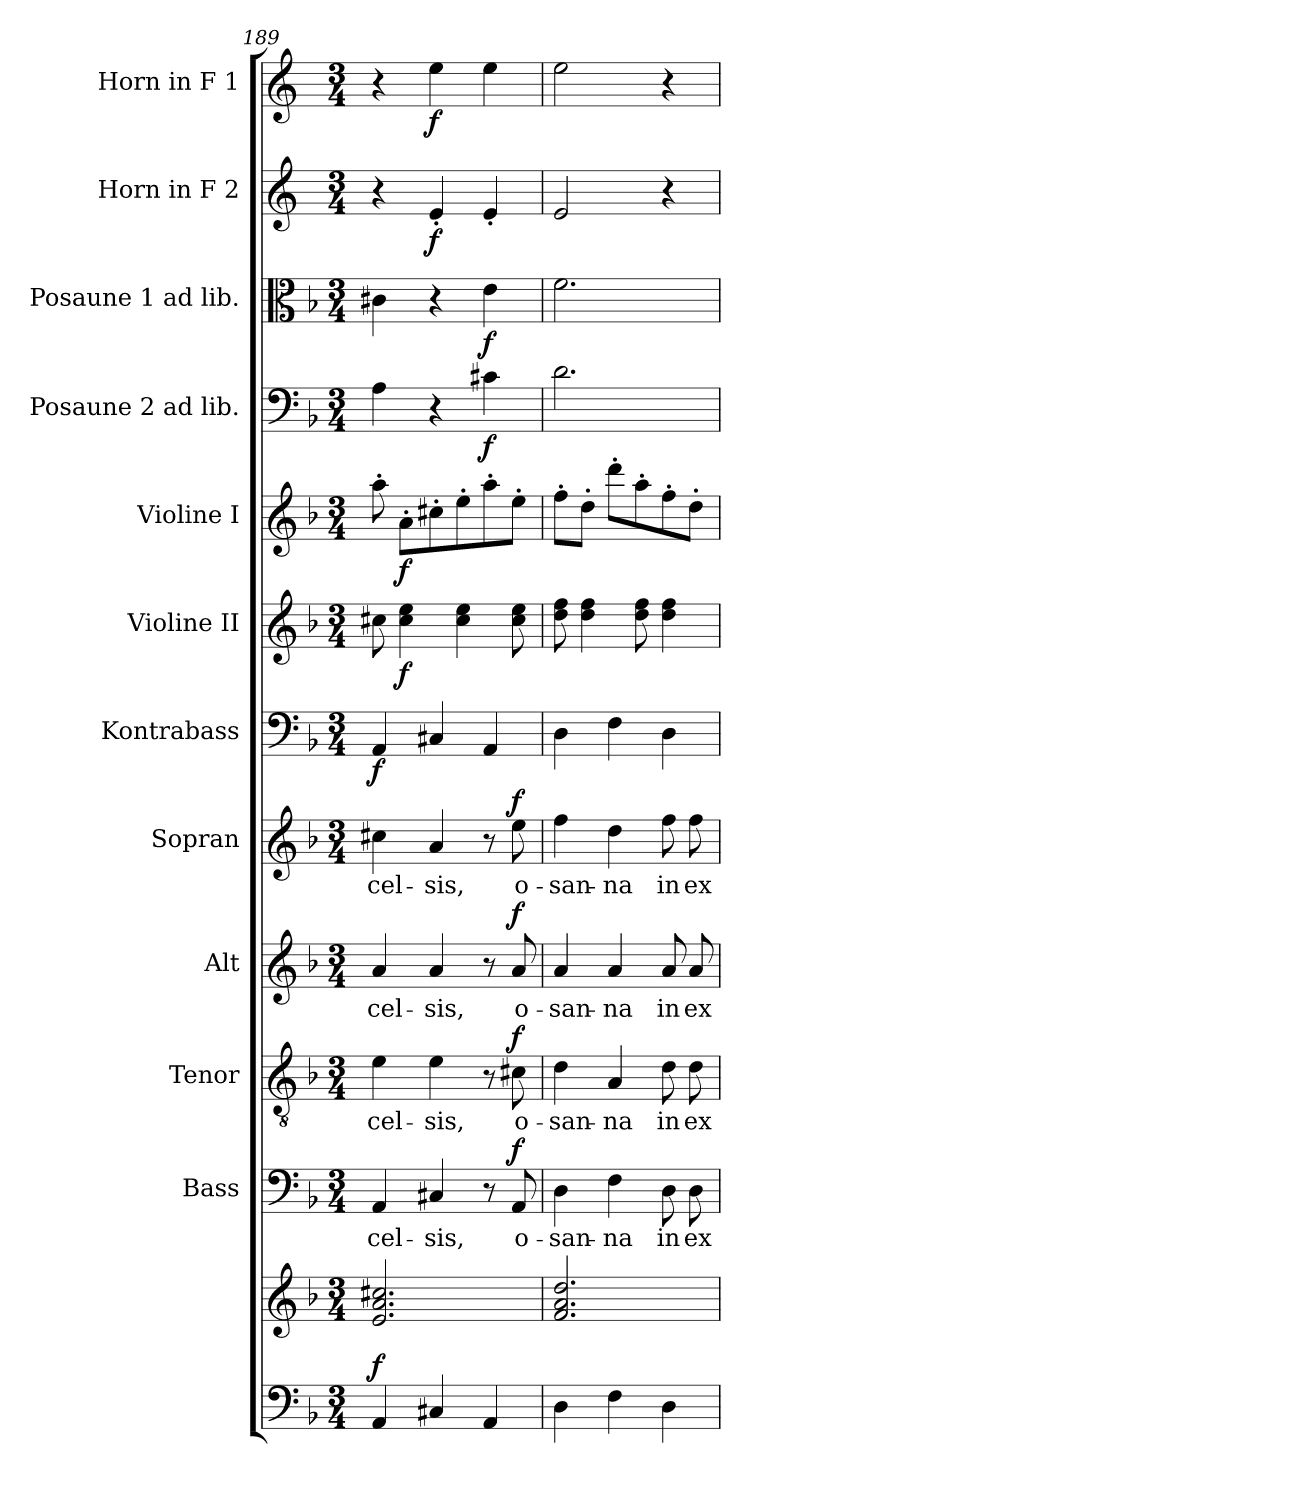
**kern	**kern	**dynam	**kern	**text	**dynam	**kern	**text	**dynam	**kern	**text	**dynam	**kern	**text	**dynam	**kern	**dynam	**kern	**dynam	**kern	**dynam	**kern	**dynam	**kern	**dynam	**kern	**dynam	**kern	**dynam
*part12	*part12	*part12	*part11	*part11	*part11	*part10	*part10	*part10	*part9	*part9	*part9	*part8	*part8	*part8	*part7	*part7	*part6	*part6	*part5	*part5	*part4	*part4	*part3	*part3	*part2	*part2	*part1	*part1
*staff13	*staff12	*staff12/13	*staff11	*staff11	*staff11	*staff10	*staff10	*staff10	*staff9	*staff9	*staff9	*staff8	*staff8	*staff8	*staff7	*staff7	*staff6	*staff6	*staff5	*staff5	*staff4	*staff4	*staff3	*staff3	*staff2	*staff2	*staff1	*staff1
*	*	*	*I"Bass	*	*	*I"Tenor	*	*	*I"Alt	*	*	*I"Sopran	*	*	*I"Kontrabass	*	*I"Violine II	*	*I"Violine I	*	*I"Posaune 2 ad lib.	*	*I"Posaune 1 ad lib.	*	*I"Horn in F 2	*	*I"Horn in F 1	*
*	*	*	*I'B.	*	*	*I'T.	*	*	*I'A.	*	*	*I'S.	*	*	*I'Kb.	*	*I'Vl. II	*	*I'Vl. I	*	*I'Pos. 2	*	*I'Pos. 1	*	*I'Hrn. F 2	*	*I'Hrn. F 1	*
*clefF4	*clefG2	*	*clefF4	*	*	*clefGv2	*	*	*clefG2	*	*	*clefG2	*	*	*clefF4	*	*clefG2	*	*clefG2	*	*clefF4	*	*clefC3	*	*clefG2	*	*clefG2	*
*	*	*	*	*	*	*	*	*	*	*	*	*	*	*	*ITrd7c12	*	*	*	*	*	*	*	*	*	*ITrd4c7	*	*ITrd4c7	*
*k[b-]	*k[b-]	*	*k[b-]	*	*	*k[b-]	*	*	*k[b-]	*	*	*k[b-]	*	*	*k[b-]	*	*k[b-]	*	*k[b-]	*	*k[b-]	*	*k[b-]	*	*k[b-]	*	*k[b-]	*
*F:	*F:	*	*F:	*	*	*F:	*	*	*F:	*	*	*F:	*	*	*F:	*	*F:	*	*F:	*	*F:	*	*F:	*	*F:	*	*F:	*
*M3/4	*M3/4	*	*M3/4	*	*	*M3/4	*	*	*M3/4	*	*	*M3/4	*	*	*M3/4	*	*M3/4	*	*M3/4	*	*M3/4	*	*M3/4	*	*M3/4	*	*M3/4	*
=189	=189	=189	=189	=189	=189	=189	=189	=189	=189	=189	=189	=189	=189	=189	=189	=189	=189	=189	=189	=189	=189	=189	=189	=189	=189	=189	=189	=189
!	!	!LO:DY:a=2	!	!LO:LY:b	!	!	!LO:LY:b	!	!	!LO:LY:b	!	!	!LO:LY:b	!	!	!LO:DY:b	!	!	!	!	!	!	!	!	!	!	!	!
4AA/	2.e/ 2.a/ 2.cc#X/	f	4AA/	-cel-	.	4e\	-cel-	.	4a/	-cel-	.	4cc#X\	-cel-	.	4AAA/	f	8cc#X\	.	8aa'>\	.	4A\	.	4c#X\	.	4r	.	4r	.
!	!	!	!	!	!	!	!	!	!	!	!	!	!	!	!	!	!	!LO:DY:b	!	!LO:DY:b	!	!	!	!	!	!	!	!
.	.	.	.	.	.	.	.	.	.	.	.	.	.	.	.	.	4cc#\ 4ee\	f	8a'>\L	f	.	.	.	.	.	.	.	.
!	!	!	!	!LO:LY:b	!	!	!LO:LY:b	!	!	!LO:LY:b	!	!	!LO:LY:b	!	!	!	!	!	!	!	!	!	!	!	!	!LO:DY:b	!	!LO:DY:b
4C#X/	.	.	4C#X/	-sis,	.	4e\	-sis,	.	4a/	-sis,	.	4a/	-sis,	.	4CC#X/	.	.	.	8cc#X'>\	.	4r	.	4r	.	4A'</	f	4a\	f
.	.	.	.	.	.	.	.	.	.	.	.	.	.	.	.	.	4cc#\ 4ee\	.	8ee'>\	.	.	.	.	.	.	.	.	.
!	!	!	!	!	!	!	!	!	!	!	!	!	!	!	!	!	!	!	!	!	!	!LO:DY:b	!	!LO:DY:b	!	!	!	!
4AA/	.	.	8r	.	.	8r	.	.	8r	.	.	8r	.	.	4AAA/	.	.	.	8aa'>\	.	4c#X\	f	4e\	f	4A'</	.	4a\	.
!	!	!	!	!LO:LY:b	!LO:DY:a	!	!LO:LY:b	!LO:DY:a	!	!LO:LY:b	!LO:DY:a	!	!LO:LY:b	!LO:DY:a	!	!	!	!	!	!	!	!	!	!	!	!	!	!
.	.	.	8AA/	o-	f	8c#X\	o-	f	8a/	o-	f	8ee\	o-	f	.	.	8cc#\ 8ee\	.	8ee'>\J	.	.	.	.	.	.	.	.	.
=190	=190	=190	=190	=190	=190	=190	=190	=190	=190	=190	=190	=190	=190	=190	=190	=190	=190	=190	=190	=190	=190	=190	=190	=190	=190	=190	=190	=190
!	!	!	!	!LO:LY:b	!	!	!LO:LY:b	!	!	!LO:LY:b	!	!	!LO:LY:b	!	!	!	!	!	!	!	!	!	!	!	!	!	!	!
4D\	2.f/ 2.a/ 2.dd/	.	4D\	-san-	.	4d\	-san-	.	4a/	-san-	.	4ff\	-san-	.	4DD\	.	8dd\ 8ff\	.	8ff'>\L	.	2.d\	.	2.f\	.	2A/	.	2a\	.
.	.	.	.	.	.	.	.	.	.	.	.	.	.	.	.	.	4dd\ 4ff\	.	8dd'>\J	.	.	.	.	.	.	.	.	.
!	!	!	!	!LO:LY:b	!	!	!LO:LY:b	!	!	!LO:LY:b	!	!	!LO:LY:b	!	!	!	!	!	!	!	!	!	!	!	!	!	!	!
4F\	.	.	4F\	-na	.	4A/	-na	.	4a/	-na	.	4dd\	-na	.	4FF\	.	.	.	8ddd'>\L	.	.	.	.	.	.	.	.	.
.	.	.	.	.	.	.	.	.	.	.	.	.	.	.	.	.	8dd\ 8ff\	.	8aa'>\	.	.	.	.	.	.	.	.	.
!	!	!	!	!LO:LY:b	!	!	!LO:LY:b	!	!	!LO:LY:b	!	!	!LO:LY:b	!	!	!	!	!	!	!	!	!	!	!	!	!	!	!
4D\	.	.	8D\	in	.	8d\	in	.	8a/	in	.	8ff\	in	.	4DD\	.	4dd\ 4ff\	.	8ff'>\	.	.	.	.	.	4r	.	4r	.
!	!	!	!	!LO:LY:b	!	!	!LO:LY:b	!	!	!LO:LY:b	!	!	!LO:LY:b	!	!	!	!	!	!	!	!	!	!	!	!	!	!	!
.	.	.	8D\	ex-	.	8d\	ex-	.	8a/	ex-	.	8ff\	ex-	.	.	.	.	.	8dd'>\J	.	.	.	.	.	.	.	.	.
=	=	=	=	=	=	=	=	=	=	=	=	=	=	=	=	=	=	=	=	=	=	=	=	=	=	=	=	=
*-	*-	*-	*-	*-	*-	*-	*-	*-	*-	*-	*-	*-	*-	*-	*-	*-	*-	*-	*-	*-	*-	*-	*-	*-	*-	*-	*-	*-
